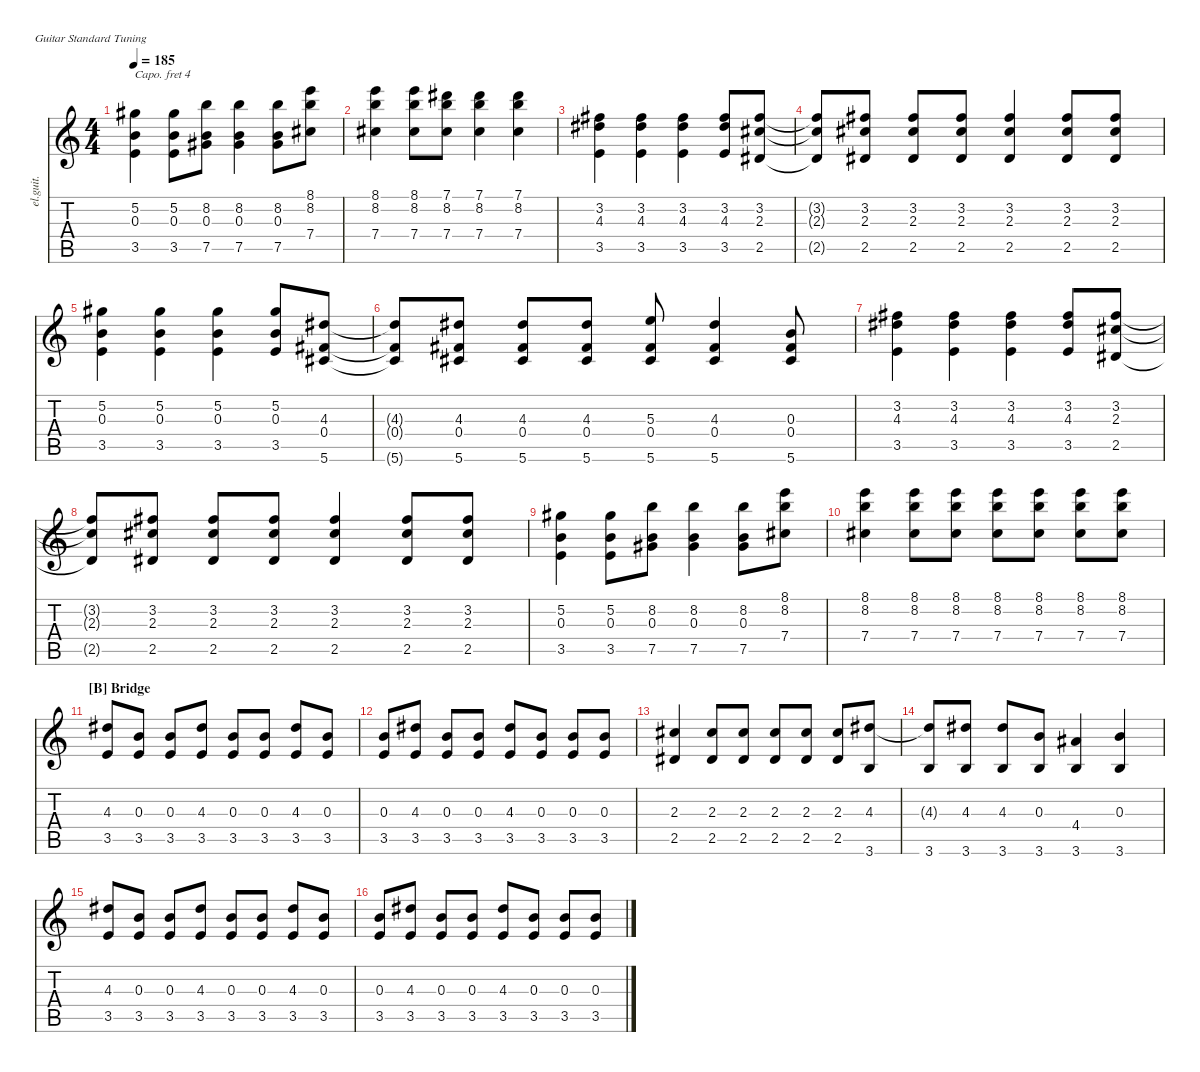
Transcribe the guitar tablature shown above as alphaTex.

\defaultSystemsLayout 4
\hideDynamics
\bracketExtendMode nobrackets
\otherSystemsTrackNameOrientation horizontal
\track ("Clean Guitar" "el.guit.") {instrument electricguitarclean}
\staff {score tabs}
\capo 4
\tuning (E4 B3 G3 D3 A2 E2)
\ts (4 4)
\tempo 185
\clef g2
\ks aminor
(3.5 0.3 5.2{acc #}).4{dy mf beam Down} (5.2{acc #} 0.3 3.5).8{beam Down} (0.3 7.5{acc #} 8.2).8{beam Down} (8.2 0.3 7.5{acc #}).4{beam Down} (8.2 0.3 7.5{acc #}).8{beam Down} (8.1 8.2 7.4{acc #}).8{beam Down} |
(8.1 8.2 7.4{acc #}).4{beam Down} (8.1 8.2 7.4{acc #}).8{beam Down} (7.1{acc #} 8.2 7.4{acc #}).8{beam Down} (7.1{acc #} 8.2 7.4{acc #}).4{beam Down} (7.1{acc #} 8.2 7.4{acc #}).4{beam Down} |
(3.5 4.3{acc #} 3.2{acc #}).4{beam Down} (3.2{acc #} 4.3{acc #} 3.5).4{beam Down} (3.2{acc #} 4.3{acc #} 3.5).4{beam Down} (3.2{acc #} 4.3{acc #} 3.5).8{beam Up} (3.2{acc #} 2.3{acc #} 2.5{acc #}).8{beam Up} |
(3.2{t acc #} 2.3{t acc #} 2.5{t acc #}).8{beam Up} (2.5{acc #} 2.3{acc #} 3.2{acc #}).8{beam Up} (3.2{acc #} 2.3{acc #} 2.5{acc #}).8{beam Up} (3.2{acc #} 2.3{acc #} 2.5{acc #}).8{beam Up} (3.2{acc #} 2.3{acc #} 2.5{acc #}).4{beam Up} (3.2{acc #} 2.3{acc #} 2.5{acc #}).8{beam Up} (3.2{acc #} 2.3{acc #} 2.5{acc #}).8{beam Up} |
(3.5 0.3 5.2{acc #}).4{beam Down} (5.2{acc #} 0.3 3.5).4{beam Down} (5.2{acc #} 0.3 3.5).4{beam Down} (5.2{acc #} 0.3 3.5).8{beam Up} (4.3{acc #} 0.4{acc #} 5.6{acc #}).8{beam Up} |
(4.3{t acc #} 0.4{t acc #} 5.6{t acc #}).8{beam Up} (4.3{acc #} 0.4{acc #} 5.6{acc #}).8{beam Up} (4.3{acc #} 0.4{acc #} 5.6{acc #}).8{beam Up} (4.3{acc #} 0.4{acc #} 5.6{acc #}).8{beam Up} (5.3 0.4{acc #} 5.6{acc #}).8{beam Up} (4.3{acc #} 0.4{acc #} 5.6{acc #}).4{beam Up} (0.3 0.4{acc #} 5.6{acc #}).8{beam Up} |
(3.5 4.3{acc #} 3.2{acc #}).4{beam Down} (3.2{acc #} 4.3{acc #} 3.5).4{beam Down} (3.2{acc #} 4.3{acc #} 3.5).4{beam Down} (3.2{acc #} 4.3{acc #} 3.5).8{beam Up} (3.2{acc #} 2.3{acc #} 2.5{acc #}).8{beam Up} |
(3.2{t acc #} 2.3{t acc #} 2.5{t acc #}).8{beam Up} (2.5{acc #} 2.3{acc #} 3.2{acc #}).8{beam Up} (3.2{acc #} 2.3{acc #} 2.5{acc #}).8{beam Up} (3.2{acc #} 2.3{acc #} 2.5{acc #}).8{beam Up} (3.2{acc #} 2.3{acc #} 2.5{acc #}).4{beam Up} (3.2{acc #} 2.3{acc #} 2.5{acc #}).8{beam Up} (3.2{acc #} 2.3{acc #} 2.5{acc #}).8{beam Up} |
(3.5 0.3 5.2{acc #}).4{beam Down} (5.2{acc #} 0.3 3.5).8{beam Down} (0.3 7.5{acc #} 8.2).8{beam Down} (8.2 0.3 7.5{acc #}).4{beam Down} (8.2 0.3 7.5{acc #}).8{beam Down} (8.1 8.2 7.4{acc #}).8{beam Down} |
(8.1 8.2 7.4{acc #}).4{beam Down} (8.1 8.2 7.4{acc #}).8{beam Down} (8.1 8.2 7.4{acc #}).8{beam Down} (8.1 8.2 7.4{acc #}).8{beam Down} (8.1 8.2 7.4{acc #}).8{beam Down} (8.1 8.2 7.4{acc #}).8{beam Down} (8.1 8.2 7.4{acc #}).8{beam Down} |
\section ("B" "Bridge")
(3.5 4.3{acc #}).8{beam Up} (0.3 3.5).8{beam Up} (0.3 3.5).8{beam Up} (4.3{acc #} 3.5).8{beam Up} (0.3 3.5).8{beam Up} (0.3 3.5).8{beam Up} (4.3{acc #} 3.5).8{beam Up} (0.3 3.5).8{beam Up} |
(0.3 3.5).8{beam Up} (4.3{acc #} 3.5).8{beam Up} (0.3 3.5).8{beam Up} (0.3 3.5).8{beam Up} (4.3{acc #} 3.5).8{beam Up} (0.3 3.5).8{beam Up} (0.3 3.5).8{beam Up} (0.3 3.5).8{beam Up} |
(2.3{acc #} 2.5{acc #}).4{beam Up} (2.3{acc #} 2.5{acc #}).8{beam Up} (2.3{acc #} 2.5{acc #}).8{beam Up} (2.3{acc #} 2.5{acc #}).8{beam Up} (2.3{acc #} 2.5{acc #}).8{beam Up} (2.3{acc #} 2.5{acc #}).8{beam Up} (4.3{acc #} 3.6).8{beam Up} |
(4.3{t acc #} 3.6).8{beam Up} (4.3{acc #} 3.6).8{beam Up} (4.3{acc #} 3.6).8{beam Up} (0.3 3.6).8{beam Up} (4.4{acc #} 3.6).4{beam Up} (0.3 3.6).4{beam Up} |
(3.5 4.3{acc #}).8{beam Up} (0.3 3.5).8{beam Up} (0.3 3.5).8{beam Up} (4.3{acc #} 3.5).8{beam Up} (0.3 3.5).8{beam Up} (0.3 3.5).8{beam Up} (4.3{acc #} 3.5).8{beam Up} (0.3 3.5).8{beam Up} |
(0.3 3.5).8{beam Up} (4.3{acc #} 3.5).8{beam Up} (0.3 3.5).8{beam Up} (0.3 3.5).8{beam Up} (4.3{acc #} 3.5).8{beam Up} (0.3 3.5).8{beam Up} (0.3 3.5).8{beam Up} (0.3 3.5).8{beam Up}
